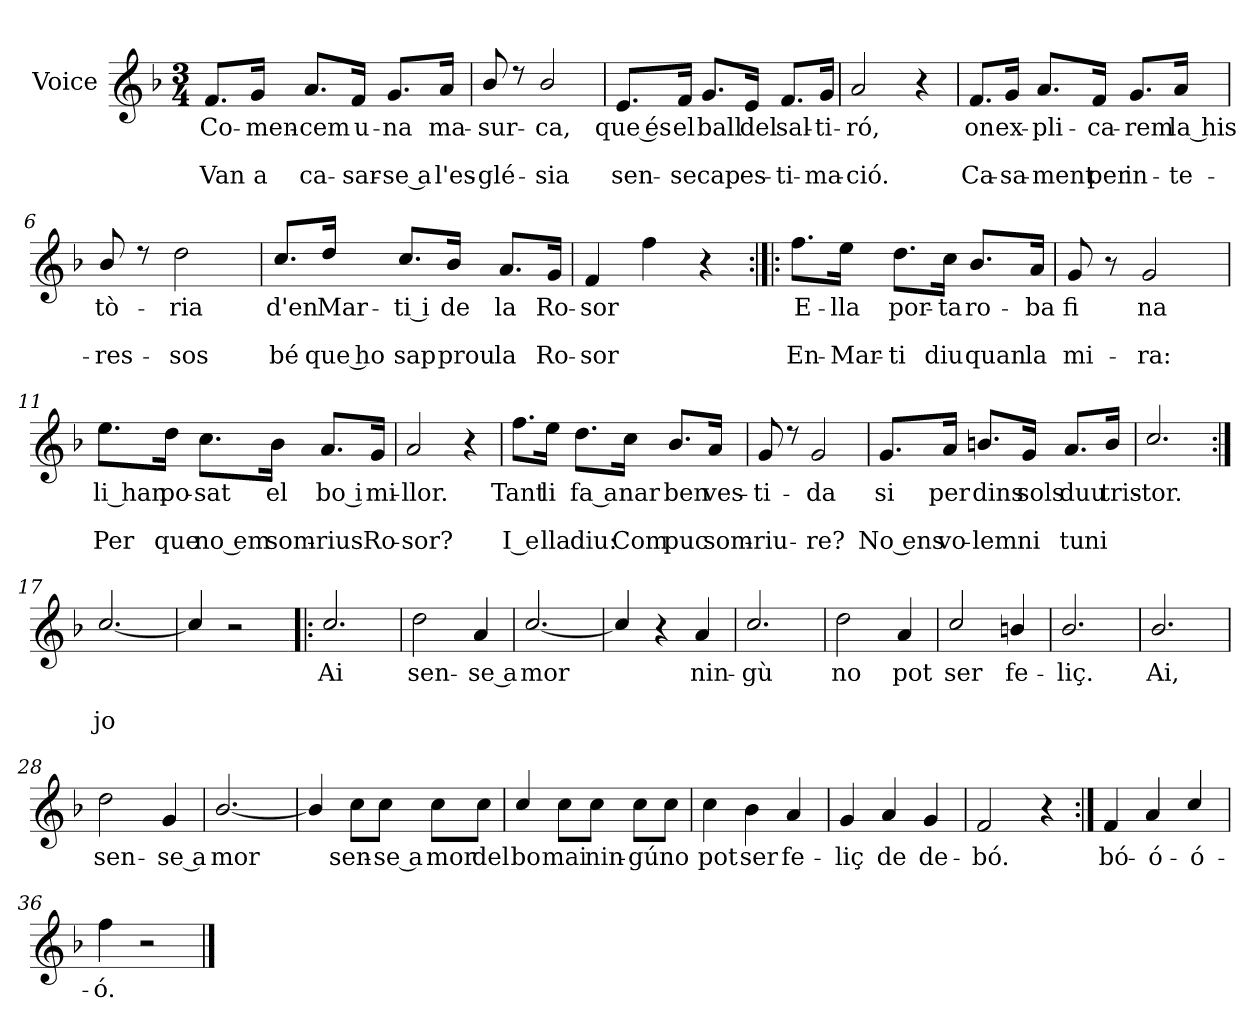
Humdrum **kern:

**kern	**text	**text	**text
*part1	*part1	*part1	*part1
*staff1	*staff1	*staff1	*staff1
*I"Voice	*	*	*
*I'V	*	*	*
*clefG2	*	*	*
*k[b-]	*	*	*
*M3/4	*	*	*
*MM120	*	*	*
=1	=1	=1	=1
!	!LO:LY:b	!	!LO:LY:b
8.f/L	Co-	.	Van
!	!LO:LY:b	!	!LO:LY:b
16g/Jk	-men-	.	a
!	!LO:LY:b	!	!LO:LY:b
8.a/L	-cem	.	ca-
!	!LO:LY:b	!	!LO:LY:b
16f/Jk	u-	.	-sar-
!	!LO:LY:b	!	!LO:LY:b
8.g/L	-na	.	se a
!	!LO:LY:b	!	!LO:LY:b
16a/Jk	ma-	.	l'es-
=2	=2	=2	=2
!	!LO:LY:b	!	!LO:LY:b
8b-/	-sur-	.	-glé-
8rdd	.	.	.
!	!LO:LY:b	!	!LO:LY:b
2b-/	-ca,	.	-sia
=3	=3	=3	=3
!	!LO:LY:b	!	!LO:LY:b
8.e/L	que és	.	sen-
!	!LO:LY:b	!	!LO:LY:b
16f/Jk	el	.	-se
!	!LO:LY:b	!	!LO:LY:b
8.g/L	ball	.	cap
!	!LO:LY:b	!	!LO:LY:b
16e/Jk	del	.	es-
!	!LO:LY:b	!	!LO:LY:b
8.f/L	sal-	.	-ti-
!	!LO:LY:b	!	!LO:LY:b
16g/Jk	-ti-	.	-ma-
=4	=4	=4	=4
!	!LO:LY:b	!	!LO:LY:b
2a/	ró,	.	-ció.
4r	.	.	.
!!LO:LB:g=z
=5	=5	=5	=5
!	!LO:LY:b	!	!LO:LY:b
8.f/L	on	.	Ca-
!	!LO:LY:b	!	!LO:LY:b
16g/Jk	ex-	.	-sa-
!	!LO:LY:b	!	!LO:LY:b
8.a/L	-pli-	.	-ment
!	!LO:LY:b	!	!LO:LY:b
16f/Jk	-ca-	.	per
!	!LO:LY:b	!	!LO:LY:b
8.g/L	-rem	.	in-
!	!LO:LY:b	!	!LO:LY:b
16a/Jk	la his	.	-te-
=6	=6	=6	=6
!	!LO:LY:b	!	!LO:LY:b
8b-/	tò-	.	-res-
8rdd	.	.	.
!	!LO:LY:b	!	!LO:LY:b
2dd\	-ria	.	-sos
=7	=7	=7	=7
!	!LO:LY:b	!	!LO:LY:b
8.cc/L	d'en	.	bé
!	!LO:LY:b	!	!LO:LY:b
16dd/Jk	Mar-	.	que ho
!	!LO:LY:b	!	!LO:LY:b
8.cc/L	ti i	.	sap
!	!LO:LY:b	!	!LO:LY:b
16b-/Jk	de	.	prou
!	!LO:LY:b	!	!LO:LY:b
8.a/L	la	.	la
!	!LO:LY:b	!	!LO:LY:b
16g/Jk	Ro-	.	Ro-
=8	=8	=8	=8
!	!LO:LY:b	!	!LO:LY:b
4f/	-sor	.	-sor
4ff\	.	.	.
4r	.	.	.
!!LO:LB:g=z
=9:|!|:	=9:|!|:	=9:|!|:	=9:|!|:
!	!LO:LY:b	!	!LO:LY:b
8.ff\L	E-	.	En-
!	!LO:LY:b	!	!LO:LY:b
16ee\Jk	-lla	.	-Mar-
!	!LO:LY:b	!	!LO:LY:b
8.dd\L	por-	.	-ti
!	!LO:LY:b	!	!LO:LY:b
16cc\Jk	-ta	.	diu
!	!LO:LY:b	!	!LO:LY:b
8.b-/L	ro-	.	quan
!	!LO:LY:b	!	!LO:LY:b
16a/Jk	-ba	.	la
=10	=10	=10	=10
!	!LO:LY:b	!	!LO:LY:b
8g/	ﬁ	.	mi-
8r	.	.	.
!	!LO:LY:b	!	!LO:LY:b
2g/	-na	.	-ra:
=11	=11	=11	=11
!	!LO:LY:b	!	!LO:LY:b
8.ee\L	li han	.	Per
!	!LO:LY:b	!	!LO:LY:b
16dd\Jk	po-	.	que
!	!LO:LY:b	!	!LO:LY:b
8.cc\L	-sat	.	no em
!	!LO:LY:b	!	!LO:LY:b
16b-\Jk	el	.	som-
!	!LO:LY:b	!	!LO:LY:b
8.a/L	bo i	.	-rius
!	!LO:LY:b	!	!LO:LY:b
16g/Jk	mi-	.	Ro-
=12	=12	=12	=12
!	!LO:LY:b	!	!LO:LY:b
2a/	-llor.	.	-sor?
4r	.	.	.
!!LO:LB:g=z
=13	=13	=13	=13
!	!LO:LY:b	!	!LO:LY:b
8.ff\L	Tant	.	I e
!	!LO:LY:b	!	!LO:LY:b
16ee\Jk	li	.	-lla
!	!LO:LY:b	!	!LO:LY:b
8.dd\L	fa a	.	diu:
!	!LO:LY:b	!	!LO:LY:b
16cc\Jk	-nar	.	Com
!	!LO:LY:b	!	!LO:LY:b
8.b-/L	ben	.	puc
!	!LO:LY:b	!	!LO:LY:b
16a/Jk	ves-	.	som-
=14	=14	=14	=14
!	!LO:LY:b	!	!LO:LY:b
8g/	-ti-	.	-riu-
8rdd	.	.	.
!	!LO:LY:b	!	!LO:LY:b
2g/	-da	.	-re?
=15	=15	=15	=15
!	!LO:LY:b	!	!LO:LY:b
8.g/L	si	.	No ens
!	!LO:LY:b	!	!LO:LY:b
16a/Jk	per	.	vo-
!	!LO:LY:b	!	!LO:LY:b
8.bn/L	dins	.	-lem
!	!LO:LY:b	!	!LO:LY:b
16g/Jk	sols	.	ni
!	!LO:LY:b	!	!LO:LY:b
8.a/L	duu	.	tu
!	!LO:LY:b	!	!LO:LY:b
16b/Jk	tris-	.	ni
=16	=16	=16	=16
!	!LO:LY:b	!	!
2.cc/	-tor.	.	.
=17:|!	=17:|!	=17:|!	=17:|!
!	!LO:LY:b	!	!LO:LY:b
[2.cc/	.	.	jo
=18	=18	=18	=18
4cc/]	.	.	.
2r	.	.	.
=19!|:	=19!|:	=19!|:	=19!|:
!	!LO:LY:b	!	!
2.cc/	Ai	.	.
!!LO:LB:g=z
=20	=20	=20	=20
!	!LO:LY:b	!	!
2dd\	sen-	.	.
!	!LO:LY:b	!	!
4a/	se a	.	.
=21	=21	=21	=21
!	!LO:LY:b	!	!
[2.cc/	mor	.	.
=22	=22	=22	=22
4cc/]	.	.	.
4r	.	.	.
!	!LO:LY:b	!	!
4a/	nin-	.	.
=23	=23	=23	=23
!	!LO:LY:b	!	!
2.cc/	-gù	.	.
=24	=24	=24	=24
!	!LO:LY:b	!	!
2dd\	no	.	.
!	!LO:LY:b	!	!
4a/	pot	.	.
=25	=25	=25	=25
!	!LO:LY:b	!	!
2cc/	ser	.	.
!	!LO:LY:b	!	!
4bn/	fe-	.	.
=26	=26	=26	=26
!	!LO:LY:b	!	!
2.b-/	-liç.	.	.
=27	=27	=27	=27
!	!LO:LY:b	!	!
2.b-/	Ai,	.	.
=28	=28	=28	=28
!	!LO:LY:b	!	!
2dd\	sen-	.	.
!	!LO:LY:b	!	!
4g/	se a	.	.
=29	=29	=29	=29
!	!LO:LY:b	!	!
[2.b-/	mor	.	.
!!LO:LB:g=z
=30	=30	=30	=30
4b-/]	.	.	.
!	!LO:LY:b	!	!
8cc\L	sen-	.	.
!	!LO:LY:b	!	!
8cc\J	se a	.	.
!	!LO:LY:b	!	!
8cc\L	-mor	.	.
!	!LO:LY:b	!	!
8cc\J	del	.	.
=31	=31	=31	=31
!	!LO:LY:b	!	!
4cc/	bo	.	.
!	!LO:LY:b	!	!
8cc\L	mai	.	.
!	!LO:LY:b	!	!
8cc\J	nin-	.	.
!	!LO:LY:b	!	!
8cc\L	-gú	.	.
!	!LO:LY:b	!	!
8cc\J	no	.	.
=32	=32	=32	=32
!	!LO:LY:b	!	!
4cc\	pot	.	.
!	!LO:LY:b	!	!
4b-\	ser	.	.
!	!LO:LY:b	!	!
4a/	fe-	.	.
=33	=33	=33	=33
!	!LO:LY:b	!	!
4g/	-liç	.	.
!	!LO:LY:b	!	!
4a/	de	.	.
!	!LO:LY:b	!	!
4g/	de-	.	.
=34	=34	=34	=34
!	!LO:LY:b	!	!
2f/	-bó.	.	.
4r	.	.	.
=35:|!	=35:|!	=35:|!	=35:|!
!	!LO:LY:b	!	!
4f/	bó-	.	.
!	!LO:LY:b	!	!
4a/	-ó-	.	.
!	!LO:LY:b	!	!
4cc/	-ó-	.	.
=36	=36	=36	=36
!	!LO:LY:b	!	!
4ff\	-ó.	.	.
2r	.	.	.
==	==	==	==
*-	*-	*-	*-
